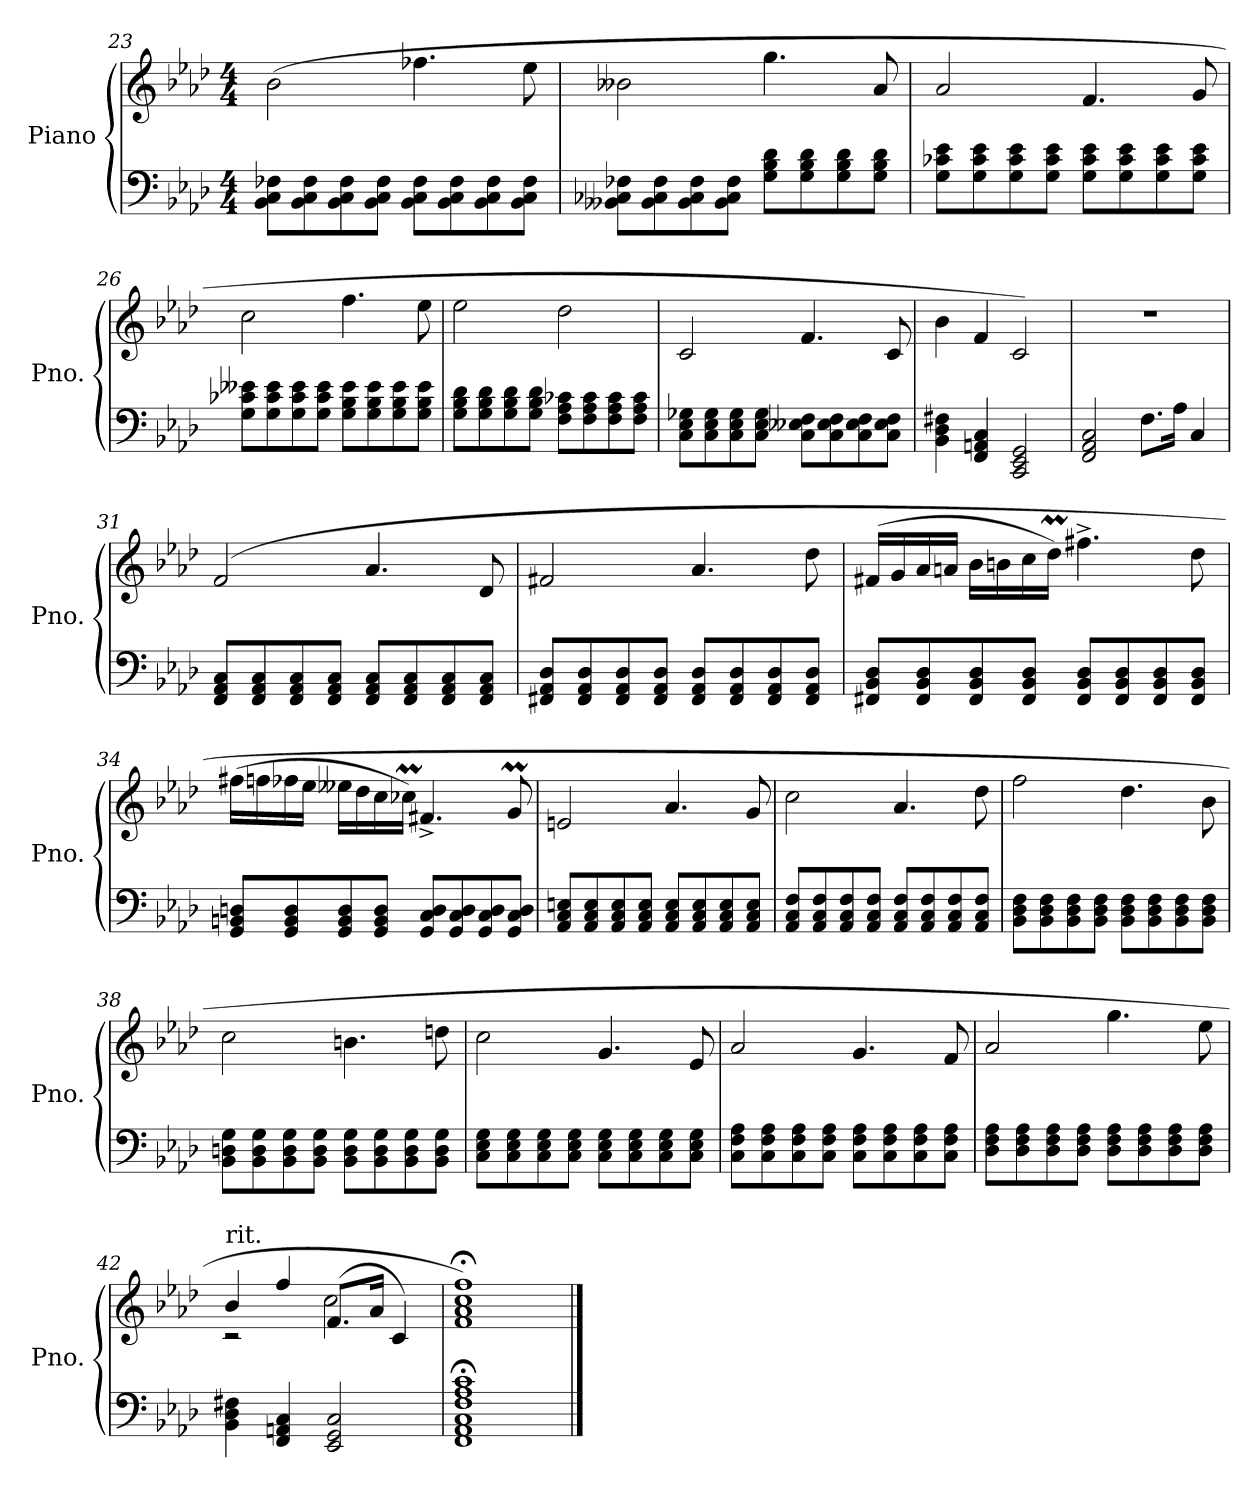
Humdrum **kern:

**kern	**kern
*part1	*part1
*staff2	*staff1
*I"Piano	*
*I'Pno.	*
*clefF4	*clefG2
*k[b-e-a-d-]	*k[b-e-a-d-]
*M4/4	*M4/4
=23	=23
8BB-\ 8C\ 8F-X\L	(>2b-\
8BB-\ 8C\ 8F-\	.
8BB-\ 8C\ 8F-\	.
8BB-\ 8C\ 8F-\J	.
8BB-\ 8C\ 8F-\L	4.ff-X\
8BB-\ 8C\ 8F-\	.
8BB-\ 8C\ 8F-\	.
8BB-\ 8C\ 8F-\J	8ee-\
!!LO:LB:g=z
=24	=24
8BB--X\ 8C-X\ 8F-X\L	2b--X\
8BB--\ 8C-\ 8F-\	.
8BB--\ 8C-\ 8F-\	.
8BB--\ 8C-\ 8F-\J	.
8G\ 8B-\ 8d-\L	4.gg\
8G\ 8B-\ 8d-\	.
8G\ 8B-\ 8d-\	.
8G\ 8B-\ 8d-\J	8a-/
=25	=25
8G\ 8c-X\ 8e-\L	2a-/
8G\ 8c-\ 8e-\	.
8G\ 8c-\ 8e-\	.
8G\ 8c-\ 8e-\J	.
8G\ 8c-\ 8e-\L	4.f/
8G\ 8c-\ 8e-\	.
8G\ 8c-\ 8e-\	.
8G\ 8c-\ 8e-\J	8g/
=26	=26
8G\ 8c-X\ 8e--X\L	2cc\
8G\ 8c-\ 8e--\	.
8G\ 8c-\ 8e--\	.
8G\ 8c-\ 8e--\J	.
8G\ 8B-\ 8e--\L	4.ff\
8G\ 8B-\ 8e--\	.
8G\ 8B-\ 8e--\	.
8G\ 8B-\ 8e--\J	8ee-\
!!LO:LB:g=z
=27	=27
8G\ 8B-\ 8d-\L	2ee-\
8G\ 8B-\ 8d-\	.
8G\ 8B-\ 8d-\	.
8G\ 8B-\ 8d-\J	.
8F\ 8A-\ 8c-X\L	2dd-\
8F\ 8A-\ 8c-\	.
8F\ 8A-\ 8c-\	.
8F\ 8A-\ 8c-\J	.
=28	=28
8C\ 8E-\ 8G-X\L	2c/
8C\ 8E-\ 8G-\	.
8C\ 8E-\ 8G-\	.
8C\ 8E-\ 8G-\J	.
8C\ 8E--X\ 8F\L	4.f/
8C\ 8E--\ 8F\	.
8C\ 8E--\ 8F\	.
8C\ 8E--\ 8F\J	8c/
=29	=29
4BB-\ 4D-\ 4F#X\	4b-\
4FF/ 4AAn/ 4C/	4f/
2CC/ 2EE-/ 2GG/	2c/)
=30	=30
2FF/ 2AA-/ 2C/	1r
(>8.F\L	.
16A-\Jk	.
4C/	.
=31	=31
8FF/ 8AA-/ 8C/L	(>2f/
8FF/ 8AA-/ 8C/	.
8FF/ 8AA-/ 8C/	.
8FF/ 8AA-/ 8C/J	.
8FF/ 8AA-/ 8C/L	4.a-/
8FF/ 8AA-/ 8C/	.
8FF/ 8AA-/ 8C/	.
8FF/ 8AA-/ 8C/J	8d-/
!!LO:LB:g=z
=32	=32
8FF#X/ 8AA-/ 8D-/L	2f#X/
8FF#/ 8AA-/ 8D-/	.
8FF#/ 8AA-/ 8D-/	.
8FF#/ 8AA-/ 8D-/J	.
8FF#/ 8AA-/ 8D-/L	4.a-/
8FF#/ 8AA-/ 8D-/	.
8FF#/ 8AA-/ 8D-/	.
8FF#/ 8AA-/ 8D-/J	8dd-\
=33	=33
8FF#X/ 8BB-/ 8D-/L	(>16f#X/LL
.	16g/
8FF#/ 8BB-/ 8D-/	16a-/
.	16an/JJ
8FF#/ 8BB-/ 8D-/	16b-\LL
.	16bn\
8FF#/ 8BB-/ 8D-/J	16cc\
.	16dd-M\JJ)
8FF#/ 8BB-/ 8D-/L	4.ff#X^\
8FF#/ 8BB-/ 8D-/	.
8FF#/ 8BB-/ 8D-/	.
8FF#/ 8BB-/ 8D-/J	8dd-\
=34	=34
8GG/ 8BBn/ 8Dn/L	(>16ff#X\LL
.	16ffn\
8GG/ 8BB/ 8D/	16ff-X\
.	16ee-\JJ
8GG/ 8BB/ 8D/	16ee--X\LL
.	16dd-\
8GG/ 8BB/ 8D/J	16cc\
.	16cc-XM\JJ)
8GG/ 8C/ 8D/L	4.f#X^/
8GG/ 8C/ 8D/	.
8GG/ 8C/ 8D/	.
8GG/ 8C/ 8D/J	8gm/
!!LO:LB:g=z
=35	=35
8AA-/ 8C/ 8En/L	2en/
8AA-/ 8C/ 8E/	.
8AA-/ 8C/ 8E/	.
8AA-/ 8C/ 8E/J	.
8AA-/ 8C/ 8E/L	4.a-/
8AA-/ 8C/ 8E/	.
8AA-/ 8C/ 8E/	.
8AA-/ 8C/ 8E/J	8g/
=36	=36
8AA-/ 8C/ 8F/L	2cc\
8AA-/ 8C/ 8F/	.
8AA-/ 8C/ 8F/	.
8AA-/ 8C/ 8F/J	.
8AA-/ 8C/ 8F/L	4.a-/
8AA-/ 8C/ 8F/	.
8AA-/ 8C/ 8F/	.
8AA-/ 8C/ 8F/J	8dd-\
=37	=37
8BB-\ 8D-\ 8F\L	2ff\
8BB-\ 8D-\ 8F\	.
8BB-\ 8D-\ 8F\	.
8BB-\ 8D-\ 8F\J	.
8BB-\ 8D-\ 8F\L	4.dd-\
8BB-\ 8D-\ 8F\	.
8BB-\ 8D-\ 8F\	.
8BB-\ 8D-\ 8F\J	8b-\
=38	=38
8BB-\ 8Dn\ 8G\L	2cc\
8BB-\ 8D\ 8G\	.
8BB-\ 8D\ 8G\	.
8BB-\ 8D\ 8G\J	.
8BB-\ 8D\ 8G\L	4.bn\
8BB-\ 8D\ 8G\	.
8BB-\ 8D\ 8G\	.
8BB-\ 8D\ 8G\J	8ddn\
=39	=39
8C\ 8E-\ 8G\L	2cc\
8C\ 8E-\ 8G\	.
8C\ 8E-\ 8G\	.
8C\ 8E-\ 8G\J	.
8C\ 8E-\ 8G\L	4.g/
8C\ 8E-\ 8G\	.
8C\ 8E-\ 8G\	.
8C\ 8E-\ 8G\J	8e-/
!!LO:LB:g=z
=40	=40
8C\ 8F\ 8A-\L	2a-/
8C\ 8F\ 8A-\	.
8C\ 8F\ 8A-\	.
8C\ 8F\ 8A-\J	.
8C\ 8F\ 8A-\L	4.g/
8C\ 8F\ 8A-\	.
8C\ 8F\ 8A-\	.
8C\ 8F\ 8A-\J	8f/
=41	=41
8D-\ 8F\ 8A-\L	2a-/
8D-\ 8F\ 8A-\	.
8D-\ 8F\ 8A-\	.
8D-\ 8F\ 8A-\J	.
8D-\ 8F\ 8A-\L	4.gg\
8D-\ 8F\ 8A-\	.
8D-\ 8F\ 8A-\	.
8D-\ 8F\ 8A-\J	8ee-\
=42	=42
*	*MM47
*	*^
!	!LO:TX:a:t=rit.	!
4BB-\ 4D-\ 4F#X\	4b-/	2r
*	*MM45	*
4FF/ 4AAn/ 4C/	4ff/	.
*	*MM42	*
2EE-/ 2GG/ 2C/	(>8.f/L	2cc\
.	16a-/Jk	.
.	4c/)	.
*	*v	*v
=43	=43
*	*MM40
1FF;< 1AA-;< 1C;< 1F;< 1A-;< 1c;<	1f;< 1a-;< 1cc;< 1ff;<))
==	==
*-	*-
